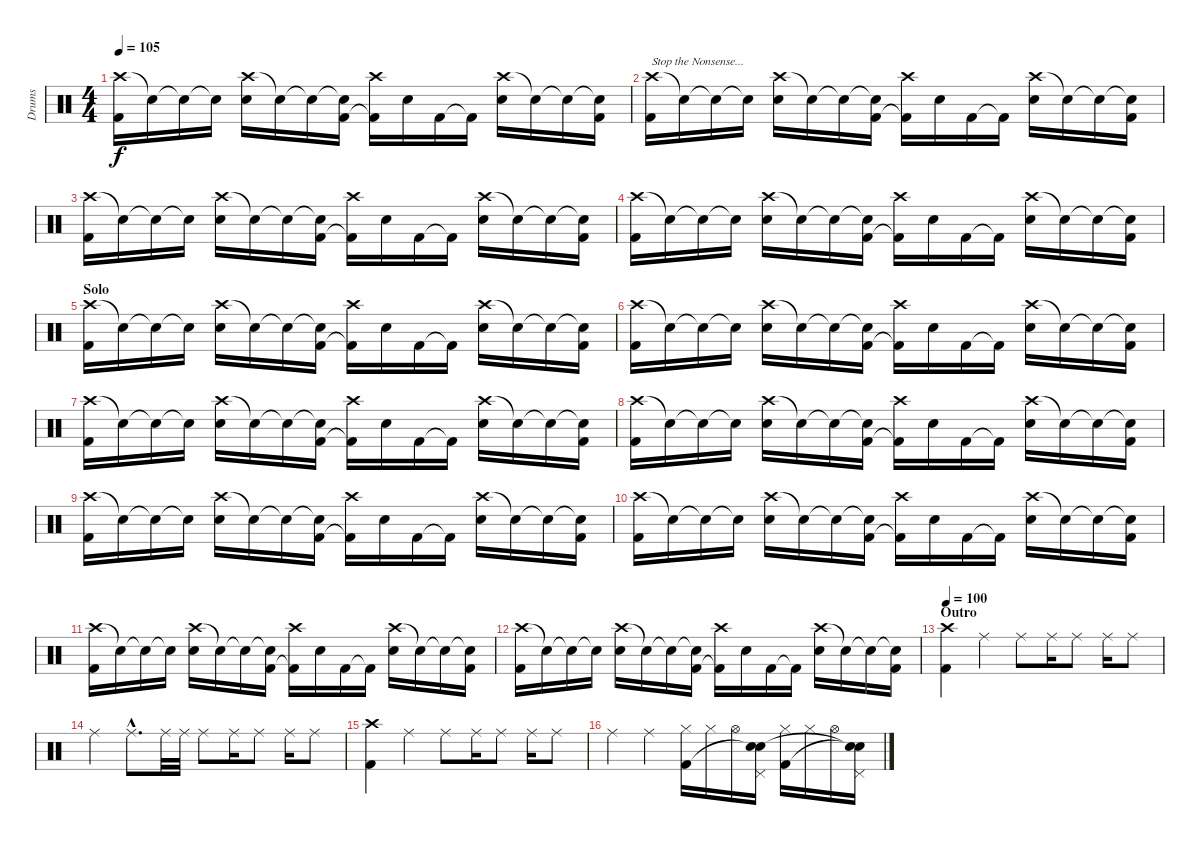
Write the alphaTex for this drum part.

\track ("Drums" "Drums") {instrument percussion}
\staff {score}
\articulation defaults
\ts (4 4)
\tempo 105
\clef neutral
\ks c
("Crash high (hit)" "Kick (hit) 2").16{dy f} "Snare (hit)"{t}.16 "Snare (hit)"{t}.16 "Snare (hit)"{t}.16 ("Crash high (hit)" "Snare (hit) 2").16 "Snare (hit)"{t}.16 "Snare (hit)"{t}.16 ("Snare (hit)"{t} "Kick (hit) 2").16 ("Crash high (hit)" "Kick (hit) 2"{t}).16 "Snare (hit) 2".16 "Kick (hit) 2".16 "Kick (hit) 2"{t}.16 ("Crash high (hit)" "Snare (hit) 2").16 "Snare (hit) 2"{t}.16 "Snare (hit)"{t}.16 ("Snare (hit)"{t} "Kick (hit) 2").16 |
("Crash high (hit)" "Kick (hit) 2").16{txt "Stop the Nonsense..."} "Snare (hit)"{t}.16 "Snare (hit)"{t}.16 "Snare (hit)"{t}.16 ("Crash high (hit)" "Snare (hit) 2").16 "Snare (hit)"{t}.16 "Snare (hit)"{t}.16 ("Snare (hit)"{t} "Kick (hit) 2").16 ("Crash high (hit)" "Kick (hit) 2"{t}).16 "Snare (hit) 2".16 "Kick (hit) 2".16 "Kick (hit) 2"{t}.16 ("Crash high (hit)" "Snare (hit) 2").16 "Snare (hit) 2"{t}.16 "Snare (hit)"{t}.16 ("Snare (hit)"{t} "Kick (hit) 2").16 |
("Crash high (hit)" "Kick (hit) 2").16 "Snare (hit)"{t}.16 "Snare (hit)"{t}.16 "Snare (hit)"{t}.16 ("Crash high (hit)" "Snare (hit) 2").16 "Snare (hit)"{t}.16 "Snare (hit)"{t}.16 ("Snare (hit)"{t} "Kick (hit) 2").16 ("Crash high (hit)" "Kick (hit) 2"{t}).16 "Snare (hit) 2".16 "Kick (hit) 2".16 "Kick (hit) 2"{t}.16 ("Crash high (hit)" "Snare (hit) 2").16 "Snare (hit) 2"{t}.16 "Snare (hit)"{t}.16 ("Snare (hit)"{t} "Kick (hit) 2").16 |
("Crash high (hit)" "Kick (hit) 2").16 "Snare (hit)"{t}.16 "Snare (hit)"{t}.16 "Snare (hit)"{t}.16 ("Crash high (hit)" "Snare (hit) 2").16 "Snare (hit)"{t}.16 "Snare (hit)"{t}.16 ("Snare (hit)"{t} "Kick (hit) 2").16 ("Crash high (hit)" "Kick (hit) 2"{t}).16 "Snare (hit) 2".16 "Kick (hit) 2".16 "Kick (hit) 2"{t}.16 ("Crash high (hit)" "Snare (hit) 2").16 "Snare (hit) 2"{t}.16 "Snare (hit)"{t}.16 ("Snare (hit)"{t} "Kick (hit) 2").16 |
\section ("" "Solo")
("Crash high (hit)" "Kick (hit) 2").16 "Snare (hit)"{t}.16 "Snare (hit)"{t}.16 "Snare (hit)"{t}.16 ("Crash high (hit)" "Snare (hit) 2").16 "Snare (hit)"{t}.16 "Snare (hit)"{t}.16 ("Snare (hit)"{t} "Kick (hit) 2").16 ("Crash high (hit)" "Kick (hit) 2"{t}).16 "Snare (hit) 2".16 "Kick (hit) 2".16 "Kick (hit) 2"{t}.16 ("Crash high (hit)" "Snare (hit) 2").16 "Snare (hit) 2"{t}.16 "Snare (hit)"{t}.16 ("Snare (hit)"{t} "Kick (hit) 2").16 |
("Crash high (hit)" "Kick (hit) 2").16 "Snare (hit)"{t}.16 "Snare (hit)"{t}.16 "Snare (hit)"{t}.16 ("Crash high (hit)" "Snare (hit) 2").16 "Snare (hit)"{t}.16 "Snare (hit)"{t}.16 ("Snare (hit)"{t} "Kick (hit) 2").16 ("Crash high (hit)" "Kick (hit) 2"{t}).16 "Snare (hit) 2".16 "Kick (hit) 2".16 "Kick (hit) 2"{t}.16 ("Crash high (hit)" "Snare (hit) 2").16 "Snare (hit) 2"{t}.16 "Snare (hit)"{t}.16 ("Snare (hit)"{t} "Kick (hit) 2").16 |
("Crash high (hit)" "Kick (hit) 2").16 "Snare (hit)"{t}.16 "Snare (hit)"{t}.16 "Snare (hit)"{t}.16 ("Crash high (hit)" "Snare (hit) 2").16 "Snare (hit)"{t}.16 "Snare (hit)"{t}.16 ("Snare (hit)"{t} "Kick (hit) 2").16 ("Crash high (hit)" "Kick (hit) 2"{t}).16 "Snare (hit) 2".16 "Kick (hit) 2".16 "Kick (hit) 2"{t}.16 ("Crash high (hit)" "Snare (hit) 2").16 "Snare (hit) 2"{t}.16 "Snare (hit)"{t}.16 ("Snare (hit)"{t} "Kick (hit) 2").16 |
("Crash high (hit)" "Kick (hit) 2").16 "Snare (hit)"{t}.16 "Snare (hit)"{t}.16 "Snare (hit)"{t}.16 ("Crash high (hit)" "Snare (hit) 2").16 "Snare (hit)"{t}.16 "Snare (hit)"{t}.16 ("Snare (hit)"{t} "Kick (hit) 2").16 ("Crash high (hit)" "Kick (hit) 2"{t}).16 "Snare (hit) 2".16 "Kick (hit) 2".16 "Kick (hit) 2"{t}.16 ("Crash high (hit)" "Snare (hit) 2").16 "Snare (hit) 2"{t}.16 "Snare (hit)"{t}.16 ("Snare (hit)"{t} "Kick (hit) 2").16 |
("Crash high (hit)" "Kick (hit) 2").16 "Snare (hit)"{t}.16 "Snare (hit)"{t}.16 "Snare (hit)"{t}.16 ("Crash high (hit)" "Snare (hit) 2").16 "Snare (hit)"{t}.16 "Snare (hit)"{t}.16 ("Snare (hit)"{t} "Kick (hit) 2").16 ("Crash high (hit)" "Kick (hit) 2"{t}).16 "Snare (hit) 2".16 "Kick (hit) 2".16 "Kick (hit) 2"{t}.16 ("Crash high (hit)" "Snare (hit) 2").16 "Snare (hit) 2"{t}.16 "Snare (hit)"{t}.16 ("Snare (hit)"{t} "Kick (hit) 2").16 |
("Crash high (hit)" "Kick (hit) 2").16 "Snare (hit)"{t}.16 "Snare (hit)"{t}.16 "Snare (hit)"{t}.16 ("Crash high (hit)" "Snare (hit) 2").16 "Snare (hit)"{t}.16 "Snare (hit)"{t}.16 ("Snare (hit)"{t} "Kick (hit) 2").16 ("Crash high (hit)" "Kick (hit) 2"{t}).16 "Snare (hit) 2".16 "Kick (hit) 2".16 "Kick (hit) 2"{t}.16 ("Crash high (hit)" "Snare (hit) 2").16 "Snare (hit) 2"{t}.16 "Snare (hit)"{t}.16 ("Snare (hit)"{t} "Kick (hit) 2").16 |
("Crash high (hit)" "Kick (hit) 2").16 "Snare (hit)"{t}.16 "Snare (hit)"{t}.16 "Snare (hit)"{t}.16 ("Crash high (hit)" "Snare (hit) 2").16 "Snare (hit)"{t}.16 "Snare (hit)"{t}.16 ("Snare (hit)"{t} "Kick (hit) 2").16 ("Crash high (hit)" "Kick (hit) 2"{t}).16 "Snare (hit) 2".16 "Kick (hit) 2".16 "Kick (hit) 2"{t}.16 ("Crash high (hit)" "Snare (hit) 2").16 "Snare (hit) 2"{t}.16 "Snare (hit)"{t}.16 ("Snare (hit)"{t} "Kick (hit) 2").16 |
("Crash high (hit)" "Kick (hit) 2").16 "Snare (hit)"{t}.16 "Snare (hit)"{t}.16 "Snare (hit)"{t}.16 ("Crash high (hit)" "Snare (hit) 2").16 "Snare (hit)"{t}.16 "Snare (hit)"{t}.16 ("Snare (hit)"{t} "Kick (hit) 2").16 ("Crash high (hit)" "Kick (hit) 2"{t}).16 "Snare (hit) 2".16 "Kick (hit) 2".16 "Kick (hit) 2"{t}.16 ("Crash high (hit)" "Snare (hit) 2").16 "Snare (hit) 2"{t}.16 "Snare (hit)"{t}.16 ("Snare (hit)"{t} "Kick (hit) 2").16 |
\section ("" "Outro")
\tempo 100
("Crash high (hit)" "Kick (hit) 2").4 "Ride (middle)".4 "Ride (middle)".8 "Ride (middle)".16 "Ride (middle)".8 "Ride (middle)".16 "Ride (middle)".8 |
"Ride (middle)".4 "Ride (middle)"{hac}.8{d} "Ride (middle)".32 "Ride (middle)".32 "Ride (middle)".8 "Ride (middle)".16 "Ride (middle)".8 "Ride (middle)".16 "Ride (middle)".8 |
("Crash high (hit)" "Kick (hit) 2").4 "Ride (middle)".4 "Ride (middle)".8 "Ride (middle)".16 "Ride (middle)".8 "Ride (middle)".16 "Ride (middle)".8 |
"Ride (middle)".4 "Ride (middle)".4 ("Hi-Hat (closed)" "Kick (hit) 2").16 "Hi-Hat (closed)".16 "Hi-Hat (open)".16 ("Pedal Hi-Hat (hit)" "Snare (hit)"{t} "Snare (hit)").16 ("Hi-Hat (closed)" "Kick (hit) 2").16 "Hi-Hat (closed)".16 "Hi-Hat (open)".16 ("Pedal Hi-Hat (hit)" "Snare (hit)"{t} "Snare (hit)"{t}).16
